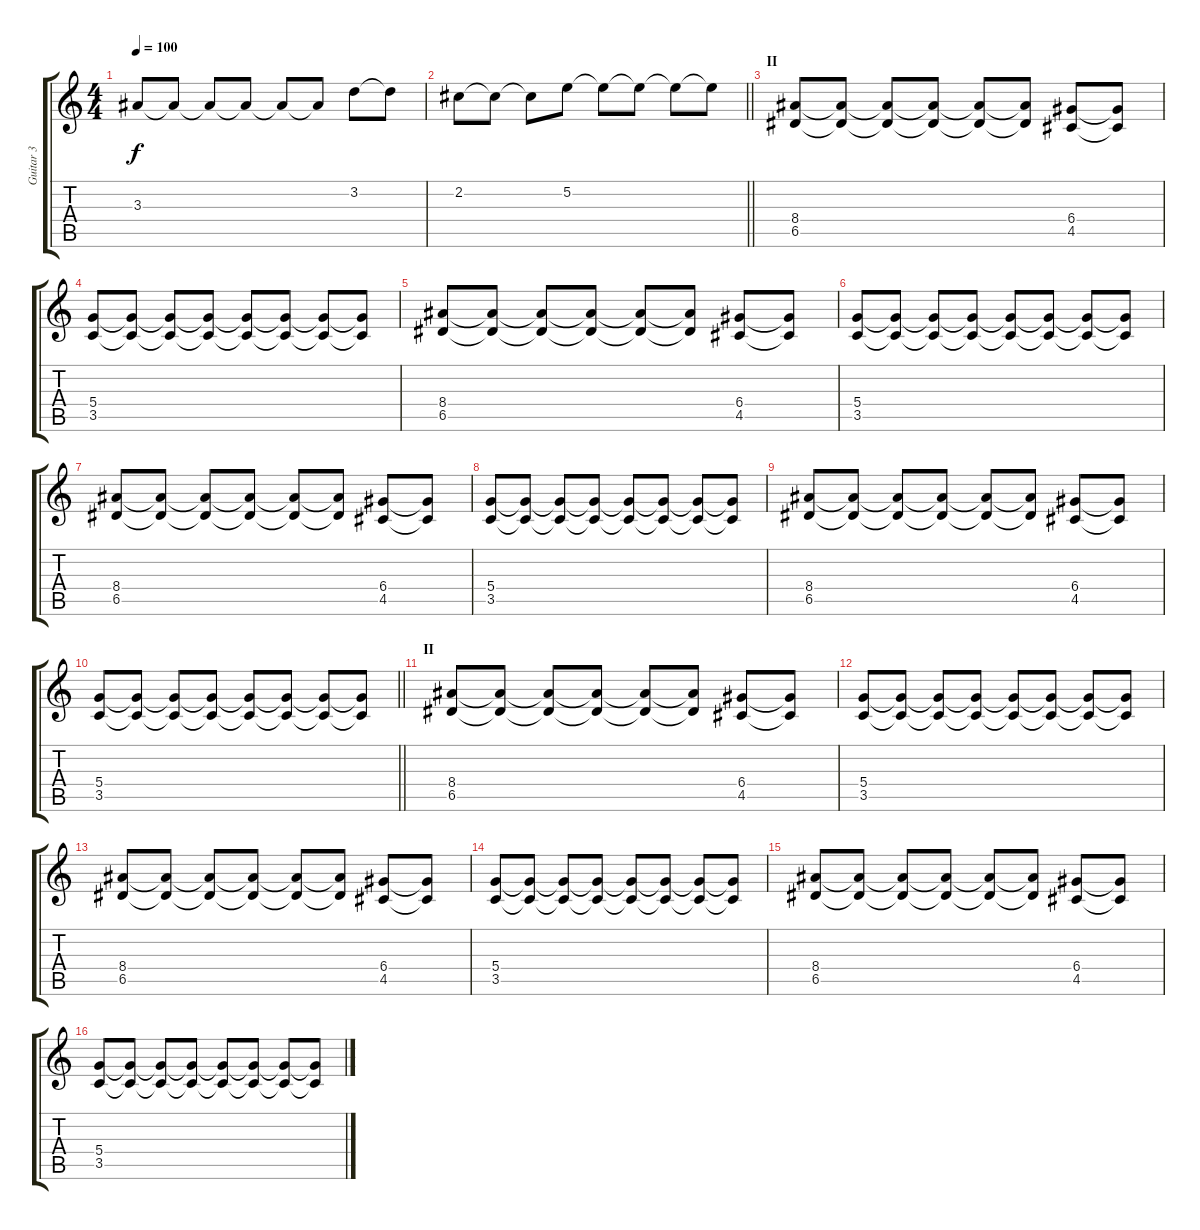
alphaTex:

\track ("Guitar 3" "Guitar 3") {instrument distortionguitar}
\staff {score tabs}
\tuning (E4 B3 G3 D3 A2 E2) {hide}
\ts (4 4)
\tempo 100
\clef g2
\ks c
3.3.8{dy f} 3.3{t}.8 3.3{t}.8 3.3{t}.8 3.3{t}.8 3.3{t}.8 3.2.8 3.2{t}.8 |
\barLineRight lightlight
2.2.8 2.2{t}.8 2.2{t}.8 5.2.8 5.2{t}.8 5.2{t}.8 5.2{t}.8 5.2{t}.8 |
\section ("" "II")
(8.4 6.5).8 (8.4{t} 6.5{t}).8 (8.4{t} 6.5{t}).8 (8.4{t} 6.5{t}).8 (8.4{t} 6.5{t}).8 (8.4{t} 6.5{t}).8 (6.4 4.5).8 (6.4{t} 4.5{t}).8 |
(5.4 3.5).8 (5.4{t} 3.5{t}).8 (5.4{t} 3.5{t}).8 (5.4{t} 3.5{t}).8 (5.4{t} 3.5{t}).8 (5.4{t} 3.5{t}).8 (5.4{t} 3.5{t}).8 (5.4{t} 3.5{t}).8 |
(8.4 6.5).8 (8.4{t} 6.5{t}).8 (8.4{t} 6.5{t}).8 (8.4{t} 6.5{t}).8 (8.4{t} 6.5{t}).8 (8.4{t} 6.5{t}).8 (6.4 4.5).8 (6.4{t} 4.5{t}).8 |
(5.4 3.5).8 (5.4{t} 3.5{t}).8 (5.4{t} 3.5{t}).8 (5.4{t} 3.5{t}).8 (5.4{t} 3.5{t}).8 (5.4{t} 3.5{t}).8 (5.4{t} 3.5{t}).8 (5.4{t} 3.5{t}).8 |
(8.4 6.5).8 (8.4{t} 6.5{t}).8 (8.4{t} 6.5{t}).8 (8.4{t} 6.5{t}).8 (8.4{t} 6.5{t}).8 (8.4{t} 6.5{t}).8 (6.4 4.5).8 (6.4{t} 4.5{t}).8 |
(5.4 3.5).8 (5.4{t} 3.5{t}).8 (5.4{t} 3.5{t}).8 (5.4{t} 3.5{t}).8 (5.4{t} 3.5{t}).8 (5.4{t} 3.5{t}).8 (5.4{t} 3.5{t}).8 (5.4{t} 3.5{t}).8 |
(8.4 6.5).8 (8.4{t} 6.5{t}).8 (8.4{t} 6.5{t}).8 (8.4{t} 6.5{t}).8 (8.4{t} 6.5{t}).8 (8.4{t} 6.5{t}).8 (6.4 4.5).8 (6.4{t} 4.5{t}).8 |
\barLineRight lightlight
(5.4 3.5).8 (5.4{t} 3.5{t}).8 (5.4{t} 3.5{t}).8 (5.4{t} 3.5{t}).8 (5.4{t} 3.5{t}).8 (5.4{t} 3.5{t}).8 (5.4{t} 3.5{t}).8 (5.4{t} 3.5{t}).8 |
\section ("" "II")
(8.4 6.5).8 (8.4{t} 6.5{t}).8 (8.4{t} 6.5{t}).8 (8.4{t} 6.5{t}).8 (8.4{t} 6.5{t}).8 (8.4{t} 6.5{t}).8 (6.4 4.5).8 (6.4{t} 4.5{t}).8 |
(5.4 3.5).8 (5.4{t} 3.5{t}).8 (5.4{t} 3.5{t}).8 (5.4{t} 3.5{t}).8 (5.4{t} 3.5{t}).8 (5.4{t} 3.5{t}).8 (5.4{t} 3.5{t}).8 (5.4{t} 3.5{t}).8 |
(8.4 6.5).8 (8.4{t} 6.5{t}).8 (8.4{t} 6.5{t}).8 (8.4{t} 6.5{t}).8 (8.4{t} 6.5{t}).8 (8.4{t} 6.5{t}).8 (6.4 4.5).8 (6.4{t} 4.5{t}).8 |
(5.4 3.5).8 (5.4{t} 3.5{t}).8 (5.4{t} 3.5{t}).8 (5.4{t} 3.5{t}).8 (5.4{t} 3.5{t}).8 (5.4{t} 3.5{t}).8 (5.4{t} 3.5{t}).8 (5.4{t} 3.5{t}).8 |
(8.4 6.5).8 (8.4{t} 6.5{t}).8 (8.4{t} 6.5{t}).8 (8.4{t} 6.5{t}).8 (8.4{t} 6.5{t}).8 (8.4{t} 6.5{t}).8 (6.4 4.5).8 (6.4{t} 4.5{t}).8 |
(5.4 3.5).8 (5.4{t} 3.5{t}).8 (5.4{t} 3.5{t}).8 (5.4{t} 3.5{t}).8 (5.4{t} 3.5{t}).8 (5.4{t} 3.5{t}).8 (5.4{t} 3.5{t}).8 (5.4{t} 3.5{t}).8
